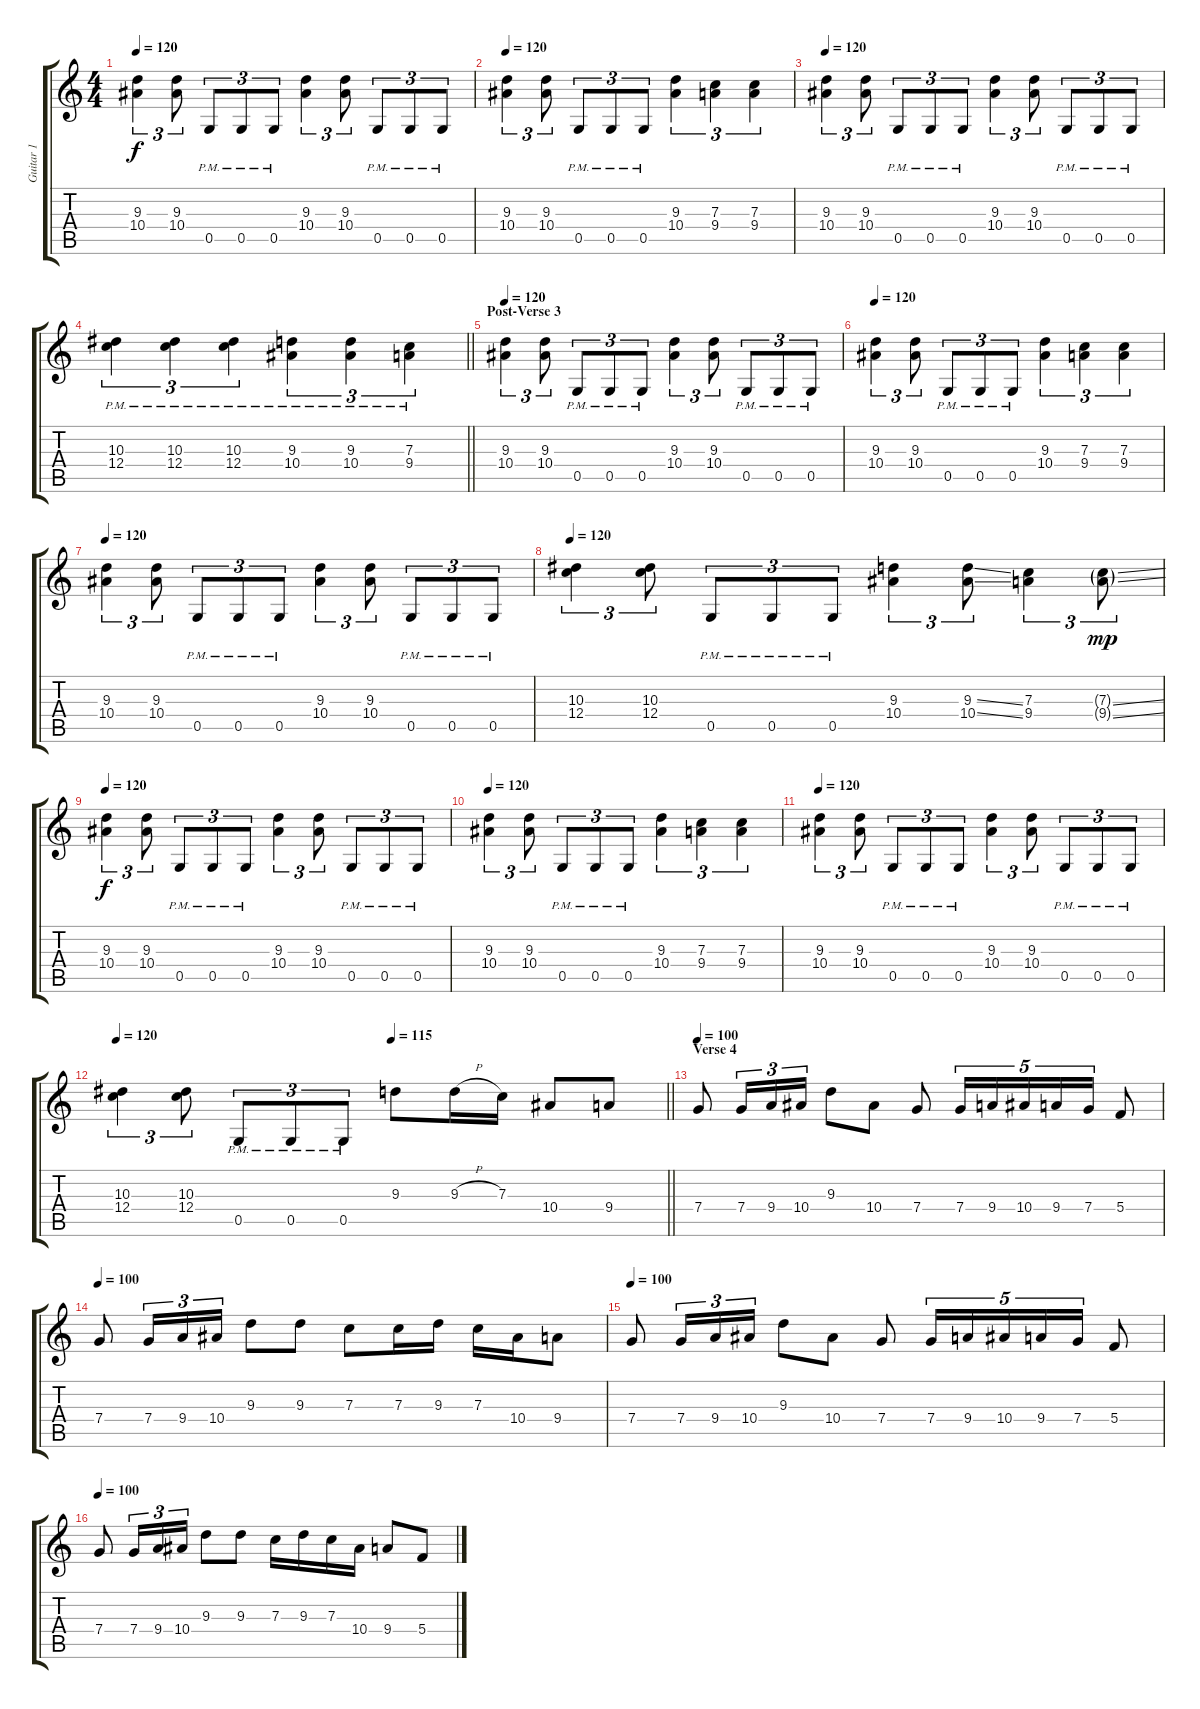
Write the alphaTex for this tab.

\track ("Guitar 1" "Guitar 1") {instrument distortionguitar}
\staff {score tabs}
\tuning (D4 A3 F3 C3 G2 D2) {hide}
\ts (4 4)
\tempo 120
\clef g2
\ks c
(9.3 10.4).4{tu (3 2) dy f} (9.3 10.4).8{tu (3 2)} 0.5{pm}.8{tu (3 2)} 0.5{pm}.8{tu (3 2)} 0.5{pm}.8{tu (3 2)} (9.3 10.4).4{tu (3 2)} (9.3 10.4).8{tu (3 2)} 0.5{pm}.8{tu (3 2)} 0.5{pm}.8{tu (3 2)} 0.5{pm}.8{tu (3 2)} |
\tempo 120
(9.3 10.4).4{tu (3 2)} (9.3 10.4).8{tu (3 2)} 0.5{pm}.8{tu (3 2)} 0.5{pm}.8{tu (3 2)} 0.5{pm}.8{tu (3 2)} (9.3 10.4).4{tu (3 2)} (7.3 9.4).4{tu (3 2)} (7.3 9.4).4{tu (3 2)} |
\tempo 120
(9.3 10.4).4{tu (3 2)} (9.3 10.4).8{tu (3 2)} 0.5{pm}.8{tu (3 2)} 0.5{pm}.8{tu (3 2)} 0.5{pm}.8{tu (3 2)} (9.3 10.4).4{tu (3 2)} (9.3 10.4).8{tu (3 2)} 0.5{pm}.8{tu (3 2)} 0.5{pm}.8{tu (3 2)} 0.5{pm}.8{tu (3 2)} |
\barLineRight lightlight
(10.3{pm} 12.4{pm}).4{tu (3 2)} (10.3{pm} 12.4{pm}).4{tu (3 2)} (10.3{pm} 12.4{pm}).4{tu (3 2)} (9.3{pm} 10.4{pm}).4{tu (3 2)} (9.3{pm} 10.4{pm}).4{tu (3 2)} (7.3{pm} 9.4{pm}).4{tu (3 2)} |
\section ("" "Post-Verse 3")
\tempo 120
(9.3 10.4).4{tu (3 2)} (9.3 10.4).8{tu (3 2)} 0.5{pm}.8{tu (3 2)} 0.5{pm}.8{tu (3 2)} 0.5{pm}.8{tu (3 2)} (9.3 10.4).4{tu (3 2)} (9.3 10.4).8{tu (3 2)} 0.5{pm}.8{tu (3 2)} 0.5{pm}.8{tu (3 2)} 0.5{pm}.8{tu (3 2)} |
\tempo 120
(9.3 10.4).4{tu (3 2)} (9.3 10.4).8{tu (3 2)} 0.5{pm}.8{tu (3 2)} 0.5{pm}.8{tu (3 2)} 0.5{pm}.8{tu (3 2)} (9.3 10.4).4{tu (3 2)} (7.3 9.4).4{tu (3 2)} (7.3 9.4).4{tu (3 2)} |
\tempo 120
(9.3 10.4).4{tu (3 2)} (9.3 10.4).8{tu (3 2)} 0.5{pm}.8{tu (3 2)} 0.5{pm}.8{tu (3 2)} 0.5{pm}.8{tu (3 2)} (9.3 10.4).4{tu (3 2)} (9.3 10.4).8{tu (3 2)} 0.5{pm}.8{tu (3 2)} 0.5{pm}.8{tu (3 2)} 0.5{pm}.8{tu (3 2)} |
\tempo 120
(10.3 12.4).4{tu (3 2)} (10.3 12.4).8{tu (3 2)} 0.5{pm}.8{tu (3 2)} 0.5{pm}.8{tu (3 2)} 0.5{pm}.8{tu (3 2)} (9.3 10.4).4{tu (3 2)} (9.3{ss} 10.4{ss}).8{tu (3 2)} (7.3 9.4).4{tu (3 2)} (7.3{ss g} 9.4{ss g}).8{tu (3 2) dy mp} |
\tempo 120
(9.3 10.4).4{tu (3 2) dy f} (9.3 10.4).8{tu (3 2)} 0.5{pm}.8{tu (3 2)} 0.5{pm}.8{tu (3 2)} 0.5{pm}.8{tu (3 2)} (9.3 10.4).4{tu (3 2)} (9.3 10.4).8{tu (3 2)} 0.5{pm}.8{tu (3 2)} 0.5{pm}.8{tu (3 2)} 0.5{pm}.8{tu (3 2)} |
\tempo 120
(9.3 10.4).4{tu (3 2)} (9.3 10.4).8{tu (3 2)} 0.5{pm}.8{tu (3 2)} 0.5{pm}.8{tu (3 2)} 0.5{pm}.8{tu (3 2)} (9.3 10.4).4{tu (3 2)} (7.3 9.4).4{tu (3 2)} (7.3 9.4).4{tu (3 2)} |
\tempo 120
(9.3 10.4).4{tu (3 2)} (9.3 10.4).8{tu (3 2)} 0.5{pm}.8{tu (3 2)} 0.5{pm}.8{tu (3 2)} 0.5{pm}.8{tu (3 2)} (9.3 10.4).4{tu (3 2)} (9.3 10.4).8{tu (3 2)} 0.5{pm}.8{tu (3 2)} 0.5{pm}.8{tu (3 2)} 0.5{pm}.8{tu (3 2)} |
\tempo 120
\tempo (115 0.5)
\barLineRight lightlight
(10.3 12.4).4{tu (3 2)} (10.3 12.4).8{tu (3 2)} 0.5{pm}.8{tu (3 2)} 0.5{pm}.8{tu (3 2)} 0.5{pm}.8{tu (3 2)} 9.3.8 9.3{h}.16 7.3.16 10.4.8 9.4.8 |
\section ("" "Verse 4")
\tempo 100
7.4.8 7.4.16{tu (3 2)} 9.4.16{tu (3 2)} 10.4.16{tu (3 2)} 9.3.8 10.4.8 7.4.8 7.4.16{tu (5 4)} 9.4.16{tu (5 4)} 10.4.16{tu (5 4)} 9.4.16{tu (5 4)} 7.4.16{tu (5 4)} 5.4.8 |
\tempo 100
7.4.8 7.4.16{tu (3 2)} 9.4.16{tu (3 2)} 10.4.16{tu (3 2)} 9.3.8 9.3.8 7.3.8 7.3.16 9.3.16 7.3.16 10.4.16 9.4.8 |
\tempo 100
7.4.8 7.4.16{tu (3 2)} 9.4.16{tu (3 2)} 10.4.16{tu (3 2)} 9.3.8 10.4.8 7.4.8 7.4.16{tu (5 4)} 9.4.16{tu (5 4)} 10.4.16{tu (5 4)} 9.4.16{tu (5 4)} 7.4.16{tu (5 4)} 5.4.8 |
\tempo 100
7.4.8 7.4.16{tu (3 2)} 9.4.16{tu (3 2)} 10.4.16{tu (3 2)} 9.3.8 9.3.8 7.3.16 9.3.16 7.3.16 10.4.16 9.4.8 5.4.8
